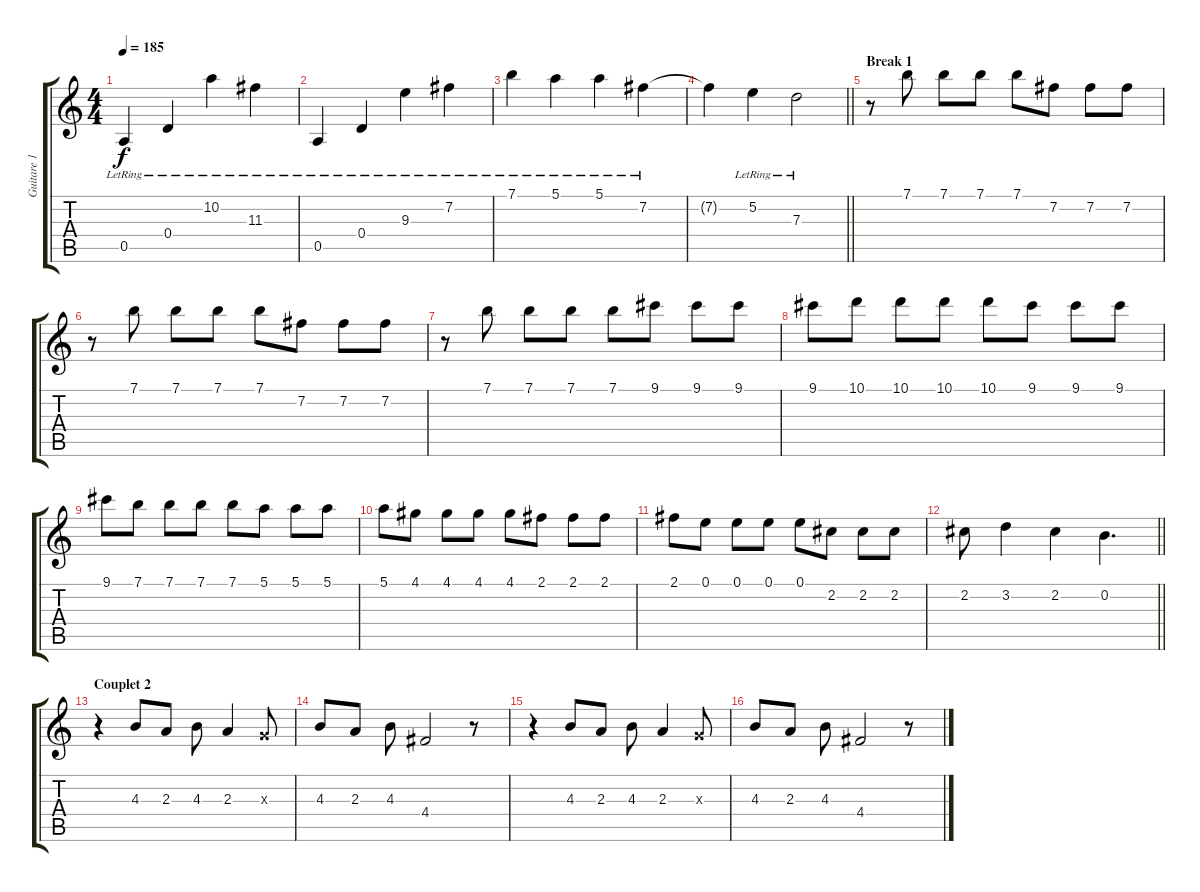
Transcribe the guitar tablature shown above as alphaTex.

\track ("Guitare 1" "Guitare 1") {instrument electricguitarclean}
\staff {score tabs}
\tuning (E4 B3 G3 D3 A2 E2) {hide}
\ts (4 4)
\tempo 185
\clef g2
\ks c
0.5{lr}.4{dy f} 0.4{lr}.4 10.2{lr}.4 11.3{lr}.4 |
0.5{lr}.4 0.4{lr}.4 9.3{lr}.4 7.2{lr}.4 |
7.1{lr}.4 5.1{lr}.4 5.1{lr}.4 7.2{lr}.4 |
\barLineRight lightlight
7.2{t}.4 5.2{lr}.4 7.3{lr}.2 |
\section ("" "Break 1")
r.8 7.1.8 7.1.8 7.1.8 7.1.8 7.2.8 7.2.8 7.2.8 |
r.8 7.1.8 7.1.8 7.1.8 7.1.8 7.2.8 7.2.8 7.2.8 |
r.8 7.1.8 7.1.8 7.1.8 7.1.8 9.1.8 9.1.8 9.1.8 |
9.1.8 10.1.8 10.1.8 10.1.8 10.1.8 9.1.8 9.1.8 9.1.8 |
9.1.8 7.1.8 7.1.8 7.1.8 7.1.8 5.1.8 5.1.8 5.1.8 |
5.1.8 4.1.8 4.1.8 4.1.8 4.1.8 2.1.8 2.1.8 2.1.8 |
2.1.8 0.1.8 0.1.8 0.1.8 0.1.8 2.2.8 2.2.8 2.2.8 |
\barLineRight lightlight
2.2.8 3.2.4 2.2.4 0.2.4{d} |
\section ("" "Couplet 2")
r.4 4.3.8 2.3.8 4.3.8 2.3.4 0.3{x}.8 |
4.3.8 2.3.8 4.3.8 4.4.2 r.8 |
r.4 4.3.8 2.3.8 4.3.8 2.3.4 0.3{x}.8 |
4.3.8 2.3.8 4.3.8 4.4.2 r.8
